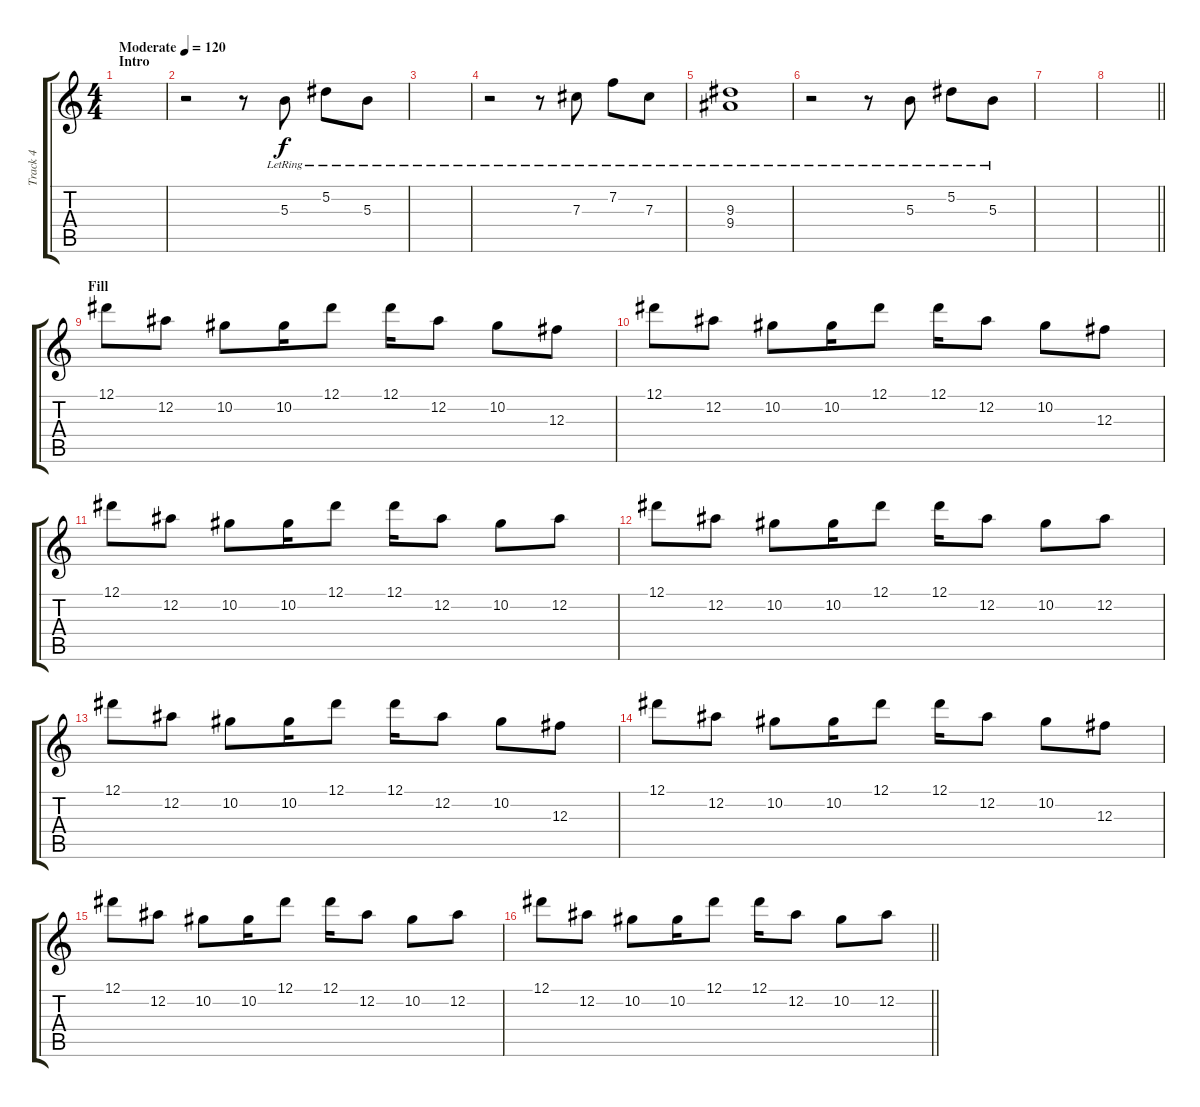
\track ("Track 4" "Track 4") {instrument distortionguitar}
\staff {score tabs}
\tuning (Eb4 Bb3 Gb3 Db3 Ab2 Eb2) {hide}
\ts (4 4)
\section ("" "Intro")
\tempo (120 "Moderate")
\clef g2
\ks c
|
r.2 r.8 5.3{lr}.8 5.2{lr}.8 5.3{lr}.8 |
|
r.2 r.8 7.3{lr}.8 7.2{lr}.8 7.3{lr}.8 |
(9.3{lr} 9.4{lr}).1 |
r.2 r.8 5.3{lr}.8 5.2{lr}.8 5.3{lr}.8 |
|
\barLineRight lightlight
|
\section ("" "Fill")
12.1.8 12.2.8 10.2.8 10.2.16 12.1.8 12.1.16 12.2.8 10.2.8 12.3.8 |
12.1.8 12.2.8 10.2.8 10.2.16 12.1.8 12.1.16 12.2.8 10.2.8 12.3.8 |
12.1.8 12.2.8 10.2.8 10.2.16 12.1.8 12.1.16 12.2.8 10.2.8 12.2.8 |
12.1.8 12.2.8 10.2.8 10.2.16 12.1.8 12.1.16 12.2.8 10.2.8 12.2.8 |
12.1.8 12.2.8 10.2.8 10.2.16 12.1.8 12.1.16 12.2.8 10.2.8 12.3.8 |
12.1.8 12.2.8 10.2.8 10.2.16 12.1.8 12.1.16 12.2.8 10.2.8 12.3.8 |
12.1.8 12.2.8 10.2.8 10.2.16 12.1.8 12.1.16 12.2.8 10.2.8 12.2.8 |
\barLineRight lightlight
12.1.8 12.2.8 10.2.8 10.2.16 12.1.8 12.1.16 12.2.8 10.2.8 12.2.8
